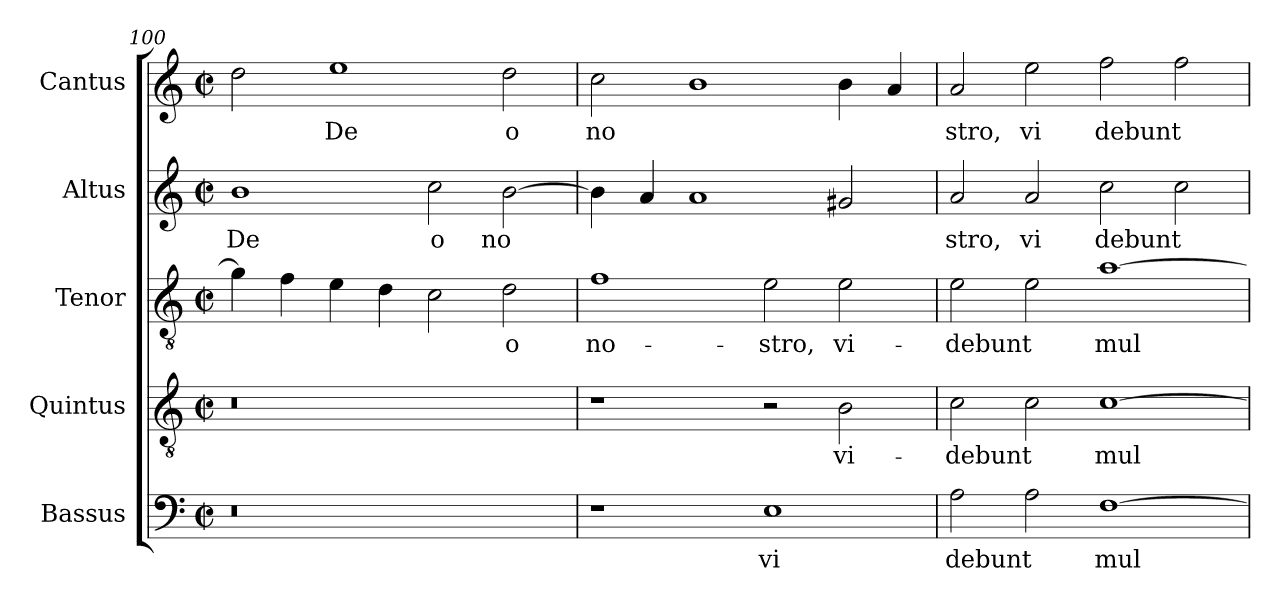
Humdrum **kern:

**kern	**text	**kern	**text	**kern	**text	**kern	**text	**kern	**text
*part5	*part5	*part4	*part4	*part3	*part3	*part2	*part2	*part1	*part1
*staff5	*staff5	*staff4	*staff4	*staff3	*staff3	*staff2	*staff2	*staff1	*staff1
*I"Bassus	*	*I"Quintus	*	*I"Tenor	*	*I"Altus	*	*I"Cantus	*
*clefF4	*	*clefGv2	*	*clefGv2	*	*clefG2	*	*clefG2	*
*M2/2	*	*M2/2	*	*M2/2	*	*M2/2	*	*M2/2	*
*met(c|)	*	*met(c|)	*	*met(c|)	*	*met(c|)	*	*met(c|)	*
=100	=100	=100	=100	=100	=100	=100	=100	=100	=100
!	!	!	!	!	!	!	!LO:LY:b:cj	!	!
0r	.	0r	.	4g\]	.	1b	De	2dd\	.
.	.	.	.	4f\	.	.	.	.	.
!	!	!	!	!	!	!	!	!	!LO:LY:b:cj
.	.	.	.	4e\	.	.	.	1ee	De
.	.	.	.	4d\	.	.	.	.	.
!	!	!	!	!	!	!	!LO:LY:b:cj	!	!
.	.	.	.	2c\	.	2cc\	o	.	.
!	!	!	!	!	!LO:LY:b:cj	!	!LO:LY:b:cj	!	!LO:LY:b:cj
.	.	.	.	2d\	-o	[>2b\	no	2dd\	o
=101	=101	=101	=101	=101	=101	=101	=101	=101	=101
!	!	!	!	!	!LO:LY:b:cj	!	!	!	!LO:LY:b:cj
1r	.	1r	.	1f	no-	4b\]	.	2cc\	no
.	.	.	.	.	.	4a/	.	.	.
.	.	.	.	.	.	1a	.	1b	.
!	!LO:LY:b:cj	!	!	!	!LO:LY:b:cj	!	!	!	!
1E	vi	2r	.	2e\	-stro,	.	.	.	.
!	!	!	!LO:LY:b:cj	!	!LO:LY:b:cj	!	!	!	!
.	.	2B\	vi-	2e\	vi-	2g#/	.	4b\	.
.	.	.	.	.	.	.	.	4a/	.
=102	=102	=102	=102	=102	=102	=102	=102	=102	=102
!	!LO:LY:b	!	!LO:LY:b	!	!LO:LY:b	!	!LO:LY:b:cj	!	!LO:LY:b:cj
2A\	debunt	2c\	-debunt	2e\	-debunt	2a/	stro,	2a/	stro,
!	!	!	!	!	!	!	!LO:LY:b:cj	!	!LO:LY:b:cj
2A\	.	2c\	.	2e\	.	2a/	vi	2ee\	vi
!	!LO:LY:b	!	!LO:LY:b	!	!LO:LY:b	!	!LO:LY:b	!	!LO:LY:b
[>1F	mul	[<1c	mul-	[>1a	mul-	2cc\	debunt	2ff\	debunt
.	.	.	.	.	.	2cc\	.	2ff\	.
=	=	=	=	=	=	=	=	=	=
*-	*-	*-	*-	*-	*-	*-	*-	*-	*-
